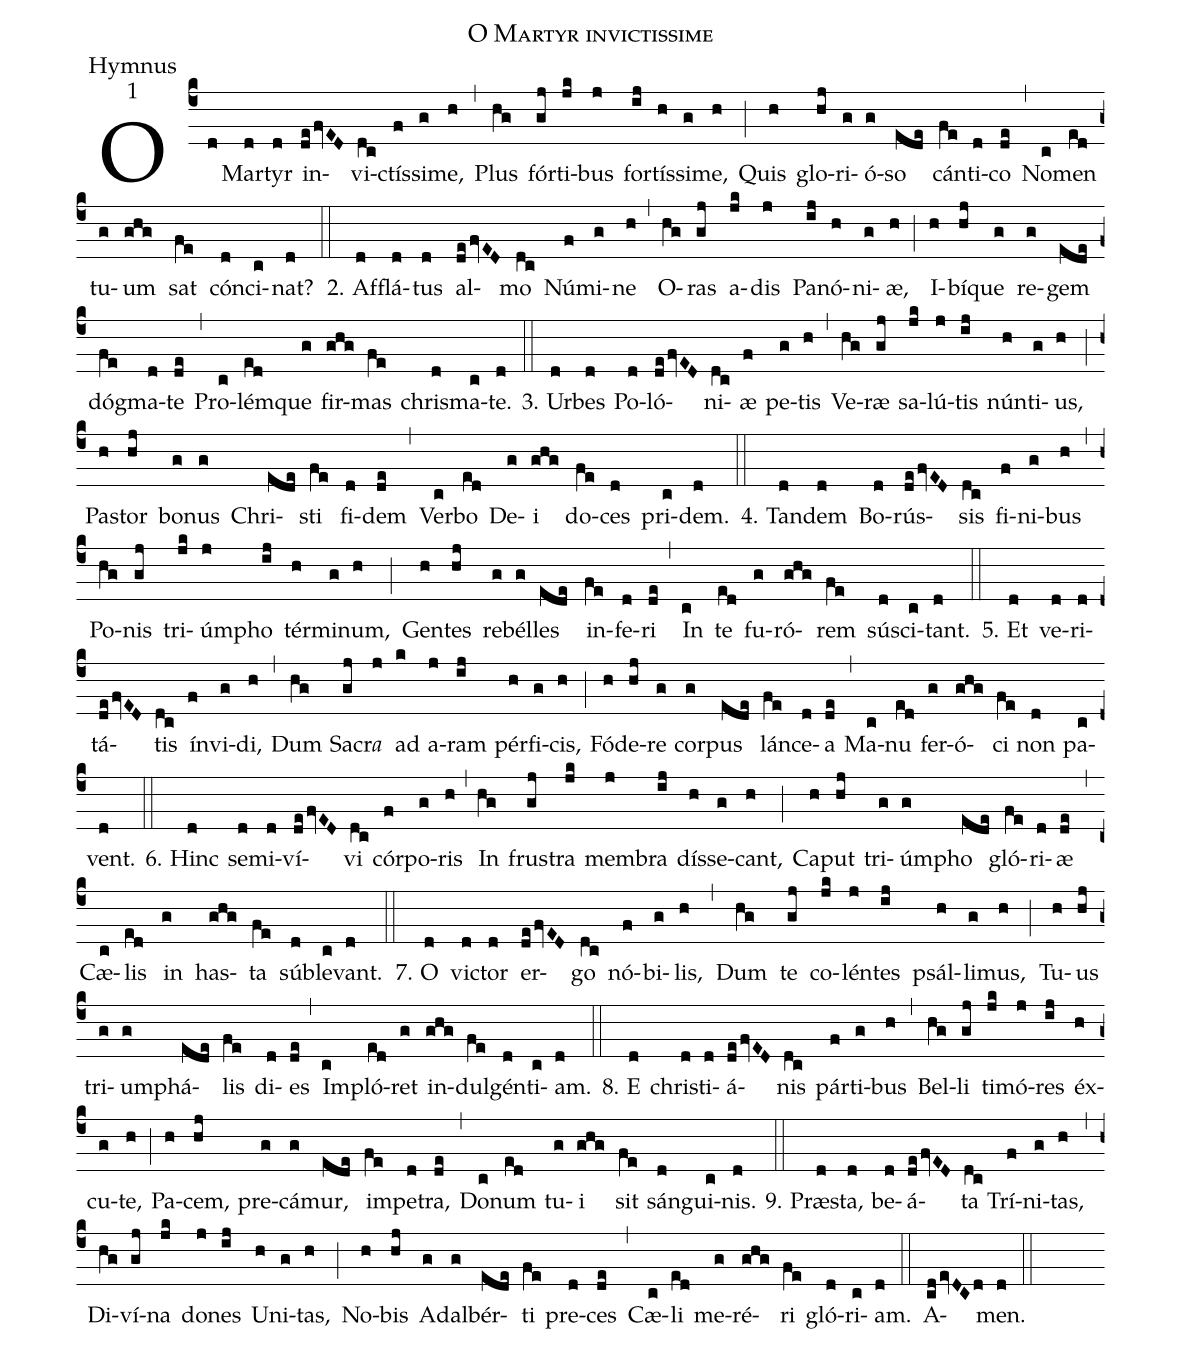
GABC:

name:O Martyr invictissime;
office-part:Hymnus;
mode:1;
%%
(c4)O(d) Mar(d)tyr(d) in(defvED)vi(dc)ctís(f)si(g)me,(h) (,) Plus(hg) fór(gj)ti(jk)bus(j) for(ij)tís(h)si(g)me,(h) (;) Quis(h) glo(hj)ri(g)ó(g)so(ede) cán(fe)ti(d)co(de) (,) No(c)men(ed) tu(g)um(ghg) sat(fe) cón(d)ci(c)nat?(d) (::) 2. Af(d)flá(d)tus(d) al(defvED)mo(dc) Nú(f)mi(g)ne(h) (,) O(hg)ras(gj) a(jk)dis(j) Pa(ij)nó(h)ni(g)æ,(h) (;) I(h)bí(hj)que(g) re(g)gem(ede) dó(fe)gma(d)te(de) (,) Pro(c)lém(ed)que(g) fir(ghg)mas(fe) chris(d)ma(c)te.(d) (::) 3. Ur(d)bes(d) Po(d)ló(defvED)ni(dc)æ(f) pe(g)tis(h) (,) Ve(hg)ræ(gj) sa(jk)lú(j)tis(ij) nún(h)ti(g)us,(h) (;) Pas(h)tor(hj) bo(g)nus(g) Chri(ede)sti(fe) fi(d)dem(de) (,) Ver(c)bo(ed) De(g)i(ghg) do(fe)ces(d) pri(c)dem.(d) (::) 4. Tan(d)dem(d) Bo(d)rús(defvED)sis(dc) fi(f)ni(g)bus(h) (,) Po(hg)nis(gj) tri(jk)úm(j)pho(ij) tér(h)mi(g)num,(h) (;) Gen(h)tes(hj) re(g)bél(g)les(ede) in(fe)fe(d)ri(de) (,) In(c) te(ed) fu(g)ró(ghg)rem(fe) sús(d)ci(c)tant.(d) (::) 5. Et(d) ve(d)ri(d)tá(defvED)tis(dc) ín(f)vi(g)di,(h) (,) Dum(hg) Sa(gj)cr<i>a</i>(j) ad(k) a(j)ram(ij) pér(h)fi(g)cis,(h) (;) Fó(h)de(hj)re(g) cor(g)pus(ede) lán(fe)ce(d)a(de) (,) Ma(c)nu(ed) fer(g)ó(ghg)ci(fe) non(d) pa(c)vent.(d) (::) 6. Hinc(d) se(d)mi(d)ví(defvED)vi(dc) cór(f)po(g)ris(h) (,) In(hg) frus(gj)tra(jk) mem(j)bra(ij) dís(h)se(g)cant,(h) (;) Ca(h)put(hj) tri(g)úm(g)pho(ede) gló(fe)ri(d)æ(de) (,) Cæ(c)lis(ed) in(g) has(ghg)ta(fe) súb(d)le(c)vant.(d) (::) 7. O(d) vic(d)tor(d) er(defvED)go(dc) nó(f)bi(g)lis,(h) (,) Dum(hg) te(gj) co(jk)lén(j)tes(ij) psál(h)li(g)mus,(h) (;) Tu(h)us(hj) tri(g)um(g)phá(ede)lis(fe) di(d)es(de) (,) Im(c)pló(ed)ret(g) in(ghg)dul(fe)gén(d)ti(c)am.(d) (::) 8. E(d) chri(d)sti(d)á(defvED)nis(dc) pár(f)ti(g)bus(h) (,) Bel(hg)li(gj) ti(jk)mó(j)res(ij) éx(h)cu(g)te,(h) (;) Pa(h)cem,(hj) pre(g)cá(g)mur,(ede) im(fe)pet(d)ra,(de) (,) Do(c)num(ed) tu(g)i(ghg) sit(fe) sán(d)gui(c)nis.(d) (::) 9. Præ(d)sta,(d) be(d)á(defvED)ta(dc) Trí(f)ni(g)tas,(h) (,) Di(hg)ví(gj)na(jk) do(j)nes(ij) U(h)ni(g)tas,(h) (;) No(h)bis(hj) A(g)dal(g)bér(ede)ti(fe) pre(d)ces(de) (,) Cæ(c)li(ed) me(g)ré(ghg)ri(fe) gló(d)ri(c)am.(d) (::) A(cdevDCd)men.(d) (::)
